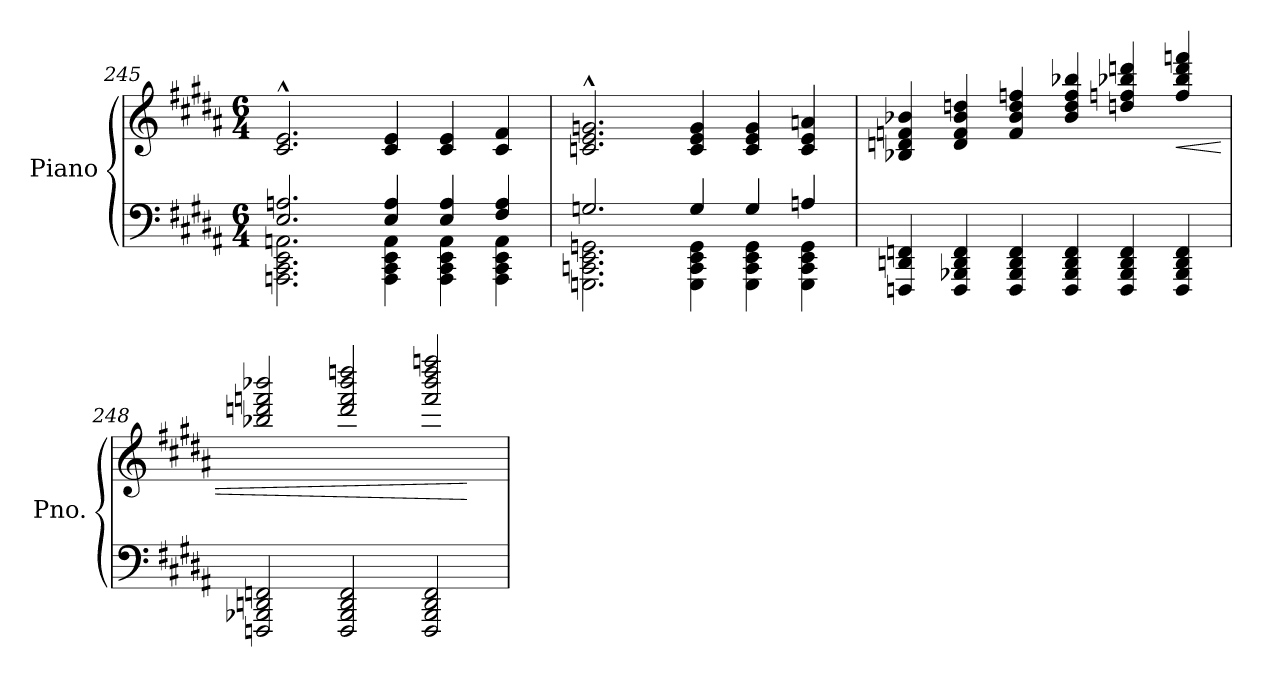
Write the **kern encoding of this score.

**kern	**kern	**dynam
*part1	*part1	*part1
*staff2	*staff1	*staff1/2
*I"Piano	*	*
*I'Pno.	*	*
!!LO:PB:g=z
*clefF4	*clefG2	*
*k[f#c#g#d#a#]	*k[f#c#g#d#a#]	*
*M6/4	*M6/4	*
*MM90	*MM90	*
=245	=245	=245
*^	*	*
2.E/ 2.An/	2.AAAn\ 2.CC#\ 2.EE\ 2.AAn\	2.c#/^^ 2.e/^^	.
*	*	*MM100	*
4E/ 4A/	4AAA\ 4CC#\ 4EE\ 4AA\	4c#/ 4e/	.
4E/ 4A/	4AAA\ 4CC#\ 4EE\ 4AA\	4c#/ 4e/	.
*	*	*MM75	*
4F#/ 4A/	4AAA\ 4CC#\ 4EE\ 4AA\	4c#/ 4f#/	.
=246	=246	=246	=246
*	*	*MM90	*
2.Gn/	2.GGGn\ 2.CCn\ 2.EE\ 2.GGn\	2.cn/^^ 2.e/^^ 2.gn/^^	.
*	*	*MM100	*
4G/	4GGG\ 4CC\ 4EE\ 4GG\	4c/ 4e/ 4g/	.
*	*	*MM105	*
4G/	4GGG\ 4CC\ 4EE\ 4GG\	4c/ 4e/ 4g/	.
*	*	*MM110	*
4An/	4GGG\ 4CC\ 4EE\ 4GG\	4c/ 4e/ 4an/	.
*v	*v	*	*
=247	=247	=247
*	*MM120	*
4FFFn/ 4DDn/ 4FFn/	4B-X/ 4dn/ 4fn/ 4b-X/	.
*	*MM130	*
4FFF/ 4BBB-X/ 4DD/ 4FF/	4d/ 4f/ 4b-/ 4ddn/	.
*	*MM140	*
4FFF/ 4BBB-/ 4DD/ 4FF/	4f/ 4b-/ 4dd/ 4ffn/	.
*	*MM150	*
4FFF/ 4BBB-/ 4DD/ 4FF/	4b-/ 4dd/ 4ff/ 4bb-X/	.
4FFF/ 4BBB-/ 4DD/ 4FF/	4ddn/ 4ffn/ 4bb-X/ 4dddn/	.
!	!	!LO:HP:b
4FFF/ 4BBB-/ 4DD/ 4FF/	4ff/ 4bb-/ 4ddd/ 4fffn/	<
=248	=248	=248
*	*MM155	*
2FFFn/ 2BBB-X/ 2DDn/ 2FFn/	2bb-X/ 2dddn/ 2fffn/ 2bbb-X/	.
*	*MM140	*
2FFF/ 2BBB-/ 2DD/ 2FF/	2ddd/ 2fff/ 2bbb-/ 2ddddn/	.
*	*MM125	*
2FFF/ 2BBB-/ 2DD/ 2FF/	2fff/ 2bbb-/ 2dddd/ 2ffffn/	.
.	.	[
=	=	=
*-	*-	*-
